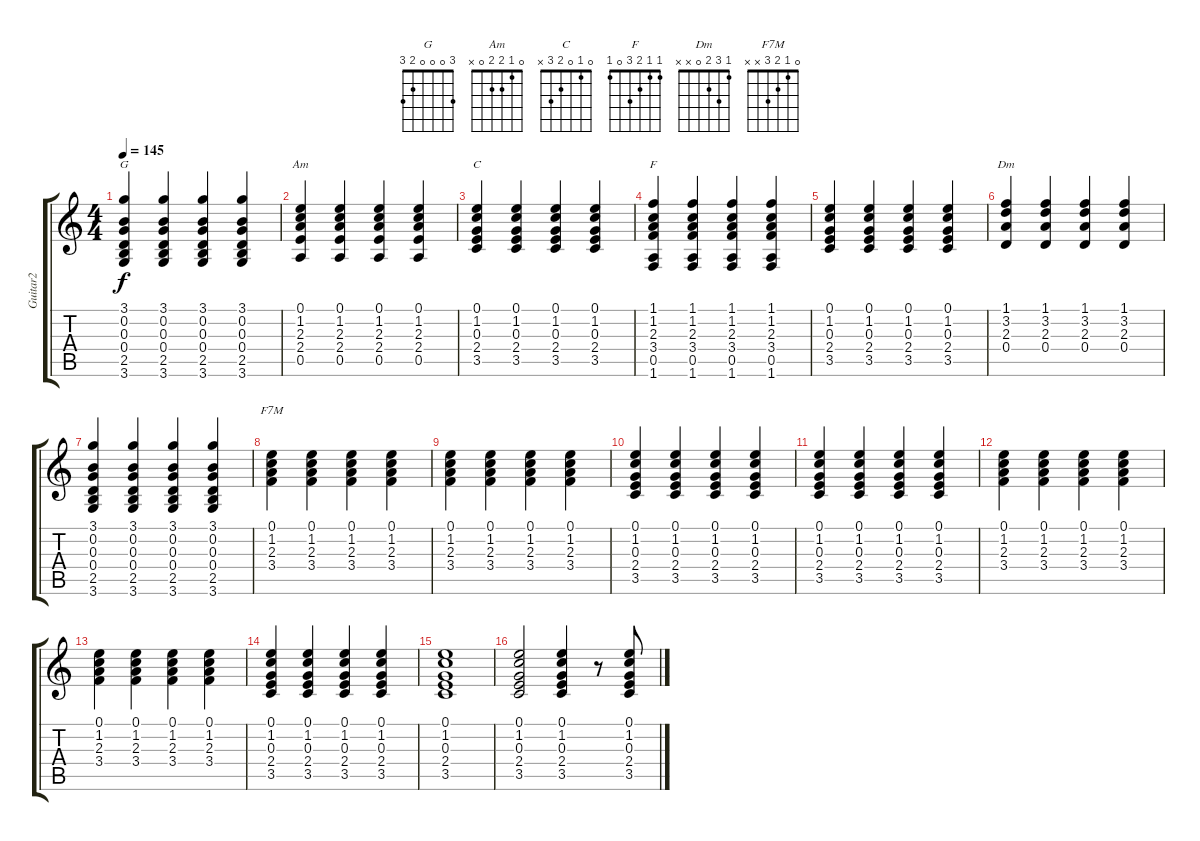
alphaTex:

\track ("Guitar2" "Guitar2") {instrument acousticguitarsteel}
\staff {score tabs}
\tuning (E4 B3 G3 D3 A2 E2) {hide}
\chord ("G" 3 0 0 0 2 3)
\chord ("Am" 0 1 2 2 0 x)
\chord ("C" 0 1 0 2 3 x)
\chord ("F" 1 1 2 3 0 1)
\chord ("Dm" 1 3 2 0 x x)
\chord ("F7M" 0 1 2 3 x x)
\ts (4 4)
\tempo 145
\clef g2
\ks c
(3.1 0.2 0.3 0.4 2.5 3.6).4{ch "G" dy f} (3.1 0.2 0.3 0.4 2.5 3.6).4 (3.1 0.2 0.3 0.4 2.5 3.6).4 (3.1 0.2 0.3 0.4 2.5 3.6).4 |
(0.1 1.2 2.3 2.4 0.5).4{ch "Am"} (0.1 1.2 2.3 2.4 0.5).4 (0.1 1.2 2.3 2.4 0.5).4 (0.1 1.2 2.3 2.4 0.5).4 |
(0.1 1.2 0.3 2.4 3.5).4{ch "C"} (0.1 1.2 0.3 2.4 3.5).4 (0.1 1.2 0.3 2.4 3.5).4 (0.1 1.2 0.3 2.4 3.5).4 |
(1.1 1.2 2.3 3.4 0.5 1.6).4{ch "F"} (1.1 1.2 2.3 3.4 0.5 1.6).4 (1.1 1.2 2.3 3.4 0.5 1.6).4 (1.1 1.2 2.3 3.4 0.5 1.6).4 |
(0.1 1.2 0.3 2.4 3.5).4 (0.1 1.2 0.3 2.4 3.5).4 (0.1 1.2 0.3 2.4 3.5).4 (0.1 1.2 0.3 2.4 3.5).4 |
(1.1 3.2 2.3 0.4).4{ch "Dm"} (1.1 3.2 2.3 0.4).4 (1.1 3.2 2.3 0.4).4 (1.1 3.2 2.3 0.4).4 |
(3.1 0.2 0.3 0.4 2.5 3.6).4 (3.1 0.2 0.3 0.4 2.5 3.6).4 (3.1 0.2 0.3 0.4 2.5 3.6).4 (3.1 0.2 0.3 0.4 2.5 3.6).4 |
(0.1 1.2 2.3 3.4).4{ch "F7M"} (0.1 1.2 2.3 3.4).4 (0.1 1.2 2.3 3.4).4 (0.1 1.2 2.3 3.4).4 |
(0.1 1.2 2.3 3.4).4 (0.1 1.2 2.3 3.4).4 (0.1 1.2 2.3 3.4).4 (0.1 1.2 2.3 3.4).4 |
(0.1 1.2 0.3 2.4 3.5).4 (0.1 1.2 0.3 2.4 3.5).4 (0.1 1.2 0.3 2.4 3.5).4 (0.1 1.2 0.3 2.4 3.5).4 |
(0.1 1.2 0.3 2.4 3.5).4 (0.1 1.2 0.3 2.4 3.5).4 (0.1 1.2 0.3 2.4 3.5).4 (0.1 1.2 0.3 2.4 3.5).4 |
(0.1 1.2 2.3 3.4).4 (0.1 1.2 2.3 3.4).4 (0.1 1.2 2.3 3.4).4 (0.1 1.2 2.3 3.4).4 |
(0.1 1.2 2.3 3.4).4 (0.1 1.2 2.3 3.4).4 (0.1 1.2 2.3 3.4).4 (0.1 1.2 2.3 3.4).4 |
(0.1 1.2 0.3 2.4 3.5).4 (0.1 1.2 0.3 2.4 3.5).4 (0.1 1.2 0.3 2.4 3.5).4 (0.1 1.2 0.3 2.4 3.5).4 |
(0.1 1.2 0.3 2.4 3.5).1 |
(0.1 1.2 0.3 2.4 3.5).2 (0.1 1.2 0.3 2.4 3.5).4 r.8 (0.1 1.2 0.3 2.4 3.5).8
